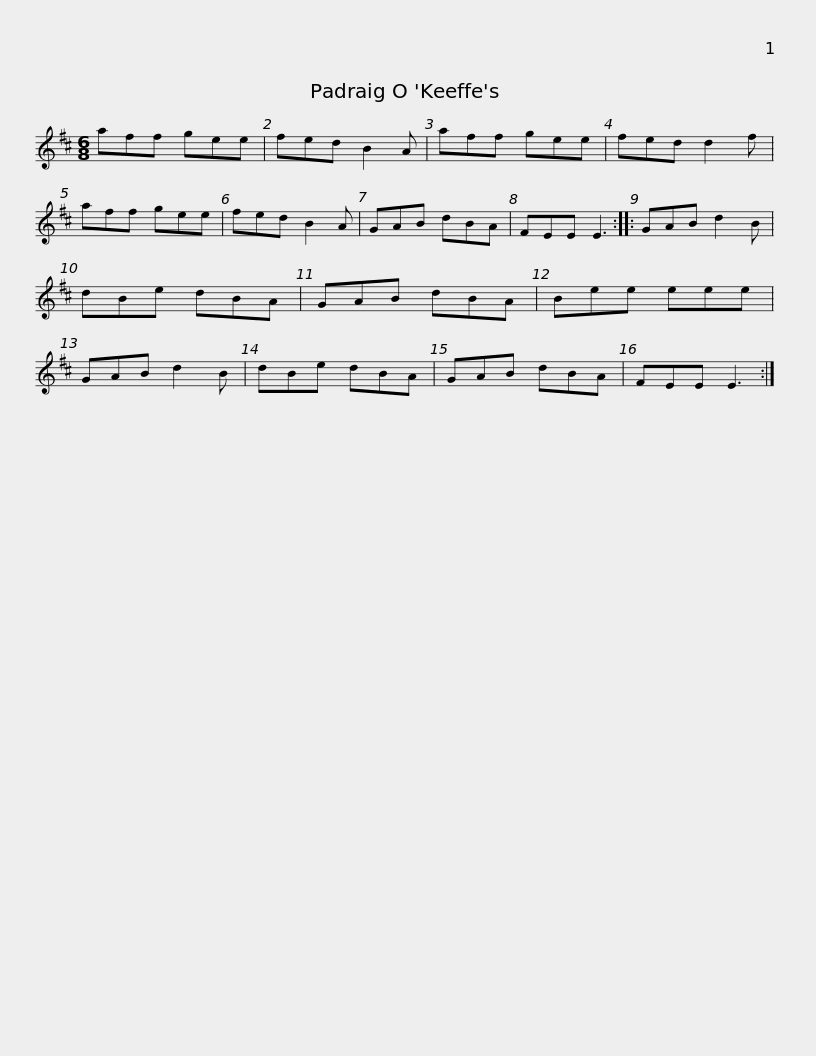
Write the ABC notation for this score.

X:1
L:1/8
M:6/8
I:linebreak $
K:D
V:1 treble
V:1
 aff gee | fed B2 A | aff gee | fed d2 f | aff gee | %5
 fed B2 A | GAB dBA |$ FEE E3 :: GAB d2 B | dBe dBA | %10
 GAB dBA | Bee eee | GAB d2 B | dBe dBA | GAB dBA |$ %15
 FEE E3 :| %16
